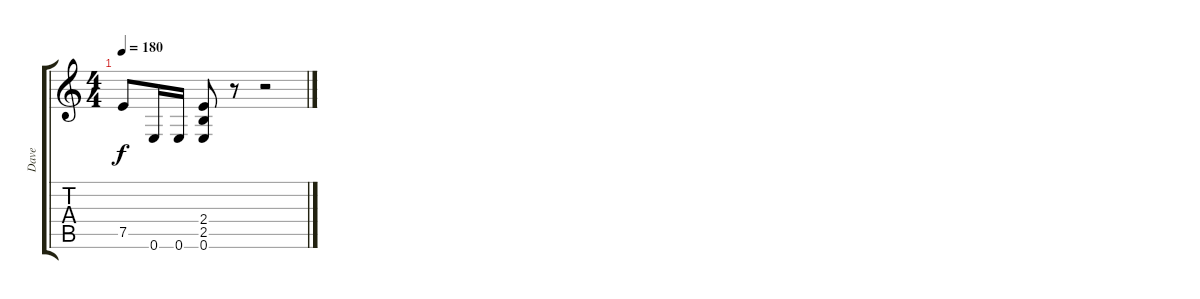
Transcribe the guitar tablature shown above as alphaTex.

\track ("Dave" "Dave") {instrument distortionguitar}
\staff {score tabs}
\tuning (E4 B3 G3 D3 A2 E2) {hide}
\ts (4 4)
\tempo 180
\clef g2
\ks c
7.5.8{dy f} 0.6.16 0.6.16 (2.4 2.5 0.6).8 r.8 r.2
